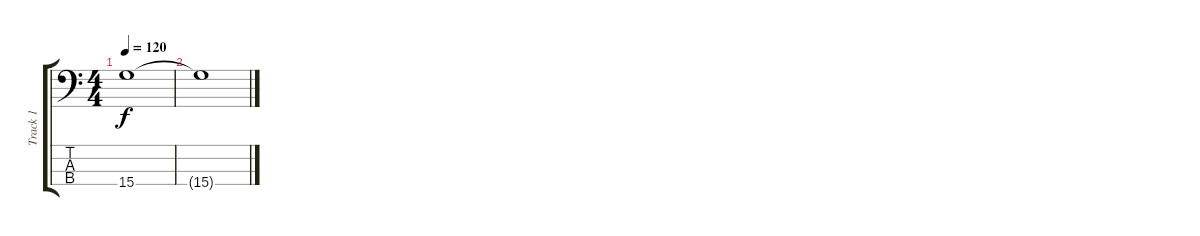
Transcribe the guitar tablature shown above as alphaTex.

\track ("Track 1" "Track 1") {instrument electricbassfinger}
\staff {score tabs}
\tuning (G2 D2 A1 E1) {hide}
\ts (4 4)
\tempo 120
\clef f4
\ks c
15.4.1{dy f} |
15.4{t}.1
